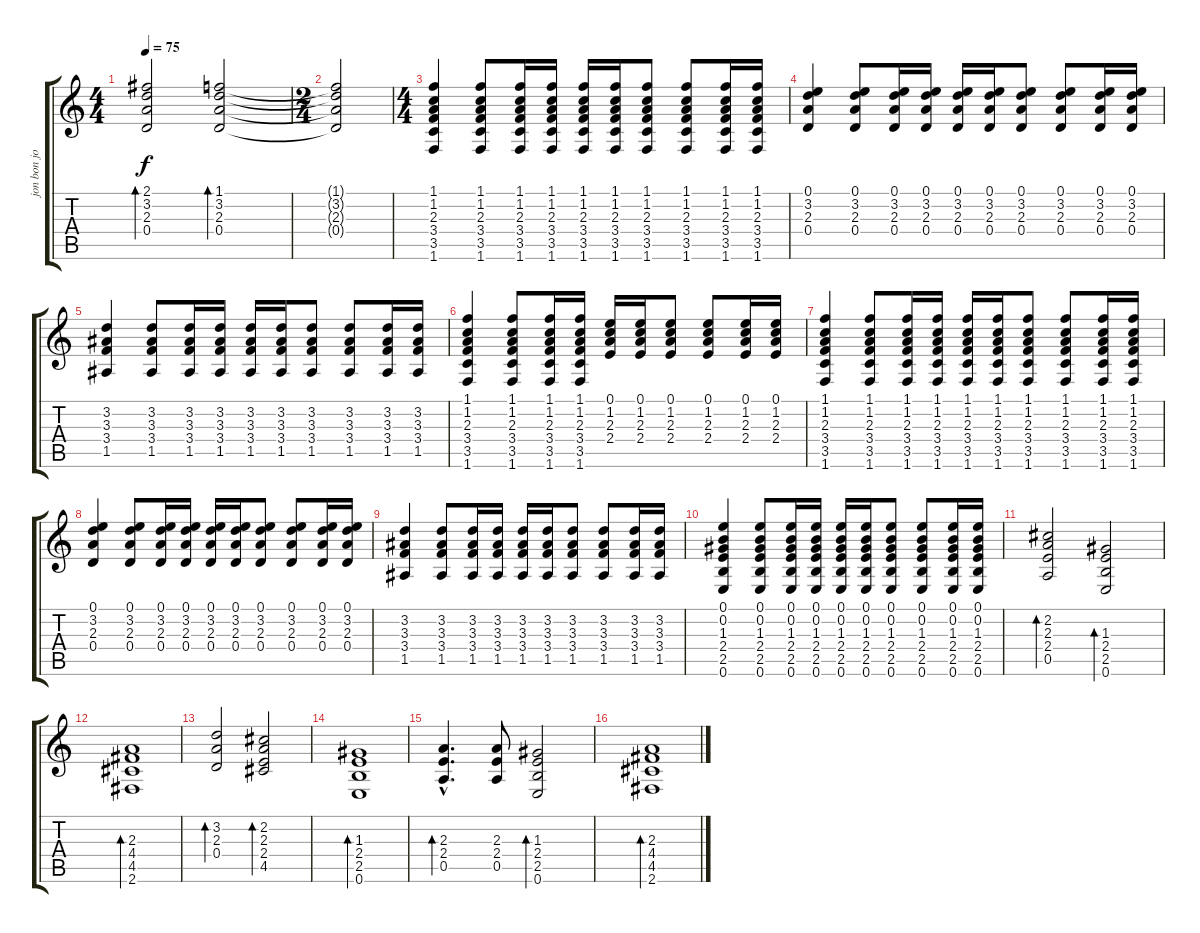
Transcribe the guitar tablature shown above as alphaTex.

\track ("jon bon jovi" "jon bon jo") {instrument acousticguitarsteel}
\staff {score tabs}
\tuning (E4 B3 G3 D3 A2 E2) {hide}
\ts (4 4)
\tempo 75
\clef g2
\ks c
(2.1 3.2 2.3 0.4).2{bd 60 dy f} (1.1 3.2 2.3 0.4).2{bd 60} |
\ts (2 4)
(1.1{t} 3.2{t} 2.3{t} 0.4{t}).2 |
\ts (4 4)
(1.1 1.2 2.3 3.4 3.5 1.6).4 (1.1 1.2 2.3 3.4 3.5 1.6).8 (1.1 1.2 2.3 3.4 3.5 1.6).16 (1.1 1.2 2.3 3.4 3.5 1.6).16 (1.1 1.2 2.3 3.4 3.5 1.6).16 (1.1 1.2 2.3 3.4 3.5 1.6).16 (1.1 1.2 2.3 3.4 3.5 1.6).8 (1.1 1.2 2.3 3.4 3.5 1.6).8 (1.1 1.2 2.3 3.4 3.5 1.6).16 (1.1 1.2 2.3 3.4 3.5 1.6).16 |
(0.1 3.2 2.3 0.4).4 (0.1 3.2 2.3 0.4).8 (0.1 3.2 2.3 0.4).16 (0.1 3.2 2.3 0.4).16 (0.1 3.2 2.3 0.4).16 (0.1 3.2 2.3 0.4).16 (0.1 3.2 2.3 0.4).8 (0.1 3.2 2.3 0.4).8 (0.1 3.2 2.3 0.4).16 (0.1 3.2 2.3 0.4).16 |
(3.2 3.3 3.4 1.5).4 (3.2 3.3 3.4 1.5).8 (3.2 3.3 3.4 1.5).16 (3.2 3.3 3.4 1.5).16 (3.2 3.3 3.4 1.5).16 (3.2 3.3 3.4 1.5).16 (3.2 3.3 3.4 1.5).8 (3.2 3.3 3.4 1.5).8 (3.2 3.3 3.4 1.5).16 (3.2 3.3 3.4 1.5).16 |
(1.1 1.2 2.3 3.4 3.5 1.6).4 (1.1 1.2 2.3 3.4 3.5 1.6).8 (1.1 1.2 2.3 3.4 3.5 1.6).16 (1.1 1.2 2.3 3.4 3.5 1.6).16 (0.1 1.2 2.3 2.4).16 (0.1 1.2 2.3 2.4).16 (0.1 1.2 2.3 2.4).8 (0.1 1.2 2.3 2.4).8 (0.1 1.2 2.3 2.4).16 (0.1 1.2 2.3 2.4).16 |
(1.1 1.2 2.3 3.4 3.5 1.6).4 (1.1 1.2 2.3 3.4 3.5 1.6).8 (1.1 1.2 2.3 3.4 3.5 1.6).16 (1.1 1.2 2.3 3.4 3.5 1.6).16 (1.1 1.2 2.3 3.4 3.5 1.6).16 (1.1 1.2 2.3 3.4 3.5 1.6).16 (1.1 1.2 2.3 3.4 3.5 1.6).8 (1.1 1.2 2.3 3.4 3.5 1.6).8 (1.1 1.2 2.3 3.4 3.5 1.6).16 (1.1 1.2 2.3 3.4 3.5 1.6).16 |
(0.1 3.2 2.3 0.4).4 (0.1 3.2 2.3 0.4).8 (0.1 3.2 2.3 0.4).16 (0.1 3.2 2.3 0.4).16 (0.1 3.2 2.3 0.4).16 (0.1 3.2 2.3 0.4).16 (0.1 3.2 2.3 0.4).8 (0.1 3.2 2.3 0.4).8 (0.1 3.2 2.3 0.4).16 (0.1 3.2 2.3 0.4).16 |
(3.2 3.3 3.4 1.5).4 (3.2 3.3 3.4 1.5).8 (3.2 3.3 3.4 1.5).16 (3.2 3.3 3.4 1.5).16 (3.2 3.3 3.4 1.5).16 (3.2 3.3 3.4 1.5).16 (3.2 3.3 3.4 1.5).8 (3.2 3.3 3.4 1.5).8 (3.2 3.3 3.4 1.5).16 (3.2 3.3 3.4 1.5).16 |
(0.1 0.2 1.3 2.4 2.5 0.6).4 (0.1 0.2 1.3 2.4 2.5 0.6).8 (0.1 0.2 1.3 2.4 2.5 0.6).16 (0.1 0.2 1.3 2.4 2.5 0.6).16 (0.1 0.2 1.3 2.4 2.5 0.6).16 (0.1 0.2 1.3 2.4 2.5 0.6).16 (0.1 0.2 1.3 2.4 2.5 0.6).8 (0.1 0.2 1.3 2.4 2.5 0.6).8 (0.1 0.2 1.3 2.4 2.5 0.6).16 (0.1 0.2 1.3 2.4 2.5 0.6).16 |
(2.2 2.3 2.4 0.5).2{bd 60} (1.3 2.4 2.5 0.6).2{bd 60} |
(2.3 4.4 4.5 2.6).1{bd 60} |
(3.2 2.3 0.4).2{bd 60} (2.2 2.3 2.4 4.5).2{bd 60} |
(1.3 2.4 2.5 0.6).1{bd 60} |
(2.3{hac} 2.4{hac} 0.5{hac}).4{d bd 60} (2.3 2.4 0.5).8 (1.3 2.4 2.5 0.6).2{bd 60} |
(2.3 4.4 4.5 2.6).1{bd 60}
